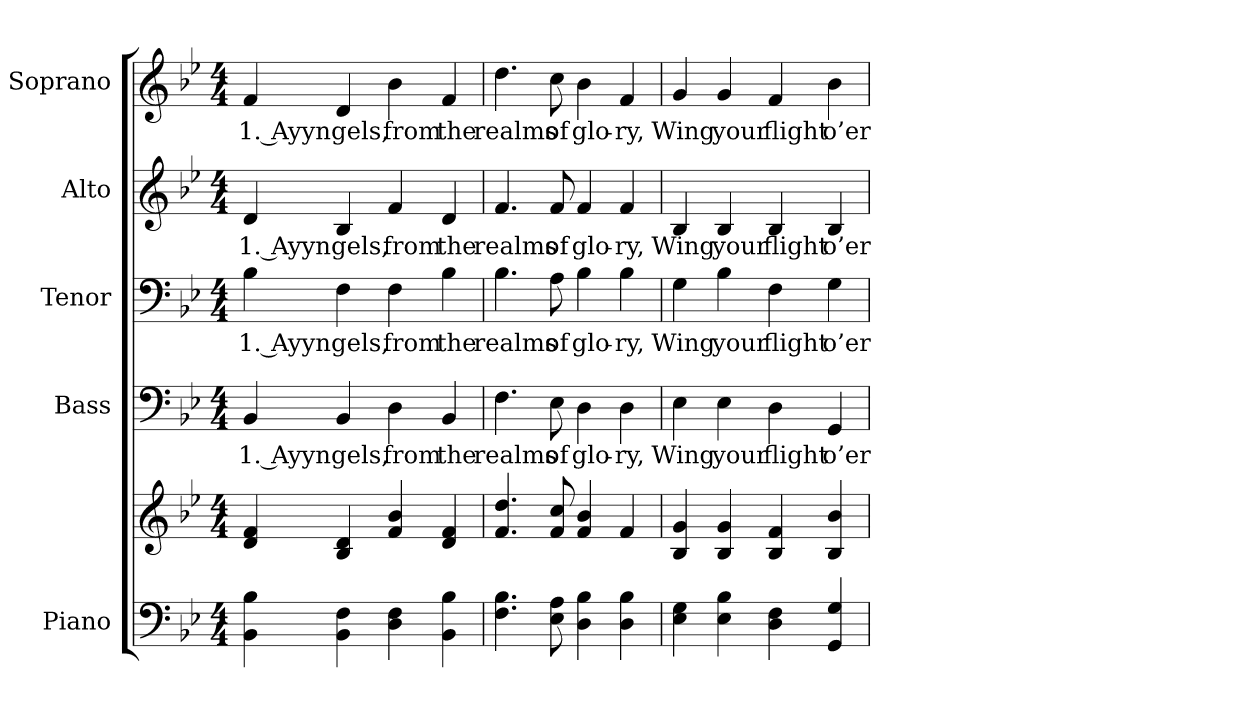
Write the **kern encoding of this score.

**kern	**kern	**kern	**text	**kern	**text	**kern	**text	**kern	**text
*part5	*part5	*part4	*part4	*part3	*part3	*part2	*part2	*part1	*part1
*staff6	*staff5	*staff4	*staff4	*staff3	*staff3	*staff2	*staff2	*staff1	*staff1
*I"Piano	*	*I"Bass	*	*I"Tenor	*	*I"Alto	*	*I"Soprano	*
*I'Pno.	*	*I'B.	*	*I'T.	*	*I'A.	*	*I'S.	*
!!LO:PB:g=z
*clefF4	*clefG2	*clefF4	*	*clefF4	*	*clefG2	*	*clefG2	*
*k[b-e-]	*k[b-e-]	*k[b-e-]	*	*k[b-e-]	*	*k[b-e-]	*	*k[b-e-]	*
*B-:	*B-:	*B-:	*	*B-:	*	*B-:	*	*B-:	*
*M4/4	*M4/4	*M4/4	*	*M4/4	*	*M4/4	*	*M4/4	*
*MM120	*MM120	*MM120	*	*MM120	*	*MM120	*	*MM120	*
=1	=1	=1	=1	=1	=1	=1	=1	=1	=1
!	!	!	!LO:LY:b:color=#000000	!	!	!	!	!	!
!	!	!	!	!	!LO:LY:b:color=#000000	!	!	!	!
!	!	!	!	!	!	!	!LO:LY:b:color=#000000	!	!
!	!	!	!	!	!	!	!	!	!LO:LY:b:color=#000000
4BB-i\ 4B-i	4di/ 4fi	4BB-i/	1. Ayyn	4B-i\	1. Ayyn	4di/	1. Ayyn	4fi/	1. Ayyn
!	!	!	!LO:LY:b:color=#000000	!	!	!	!	!	!
!	!	!	!	!	!LO:LY:b:color=#000000	!	!	!	!
!	!	!	!	!	!	!	!LO:LY:b:color=#000000	!	!
!	!	!	!	!	!	!	!	!	!LO:LY:b:color=#000000
4BB-i\ 4Fi	4B-i/ 4di	4BB-i/	gels,	4Fi\	gels,	4B-i/	gels,	4di/	gels,
!	!	!	!LO:LY:b:color=#000000	!	!	!	!	!	!
!	!	!	!	!	!LO:LY:b:color=#000000	!	!	!	!
!	!	!	!	!	!	!	!LO:LY:b:color=#000000	!	!
!	!	!	!	!	!	!	!	!	!LO:LY:b:color=#000000
4Di\ 4Fi	4fi/ 4b-i	4Di\	from	4Fi\	from	4fi/	from	4b-i\	from
!	!	!	!LO:LY:b:color=#000000	!	!	!	!	!	!
!	!	!	!	!	!LO:LY:b:color=#000000	!	!	!	!
!	!	!	!	!	!	!	!LO:LY:b:color=#000000	!	!
!	!	!	!	!	!	!	!	!	!LO:LY:b:color=#000000
4BB-i\ 4B-i	4di/ 4fi	4BB-i/	the	4B-i\	the	4di/	the	4fi/	the
=2	=2	=2	=2	=2	=2	=2	=2	=2	=2
!	!	!	!LO:LY:b:color=#000000	!	!	!	!	!	!
!	!	!	!	!	!LO:LY:b:color=#000000	!	!	!	!
!	!	!	!	!	!	!	!LO:LY:b:color=#000000	!	!
!	!	!	!	!	!	!	!	!	!LO:LY:b:color=#000000
4.Fi\ 4.B-i	4.fi/ 4.ddi	4.Fi\	realms	4.B-i\	realms	4.fi/	realms	4.ddi\	realms
!	!	!	!LO:LY:b:color=#000000	!	!	!	!	!	!
!	!	!	!	!	!LO:LY:b:color=#000000	!	!	!	!
!	!	!	!	!	!	!	!LO:LY:b:color=#000000	!	!
!	!	!	!	!	!	!	!	!	!LO:LY:b:color=#000000
8E-i\ 8Ai	8fi/ 8cci	8E-i\	of	8Ai\	of	8fi/	of	8cci\	of
!	!	!	!LO:LY:b:color=#000000	!	!	!	!	!	!
!	!	!	!	!	!LO:LY:b:color=#000000	!	!	!	!
!	!	!	!	!	!	!	!LO:LY:b:color=#000000	!	!
!	!	!	!	!	!	!	!	!	!LO:LY:b:color=#000000
4Di\ 4B-i	4fi/ 4b-i	4Di\	glo-	4B-i\	glo-	4fi/	glo-	4b-i\	glo-
!	!	!	!LO:LY:b:color=#000000	!	!	!	!	!	!
!	!	!	!	!	!LO:LY:b:color=#000000	!	!	!	!
!	!	!	!	!	!	!	!LO:LY:b:color=#000000	!	!
!	!	!	!	!	!	!	!	!	!LO:LY:b:color=#000000
4Di\ 4B-i	4fi/	4Di\	-ry,	4B-i\	-ry,	4fi/	-ry,	4fi/	-ry,
!!LO:PB:g=z
=3	=3	=3	=3	=3	=3	=3	=3	=3	=3
!	!	!	!LO:LY:b:color=#000000	!	!	!	!	!	!
!	!	!	!	!	!LO:LY:b:color=#000000	!	!	!	!
!	!	!	!	!	!	!	!LO:LY:b:color=#000000	!	!
!	!	!	!	!	!	!	!	!	!LO:LY:b:color=#000000
4E-i\ 4Gi	4B-i/ 4gi	4E-i\	Wing	4Gi\	Wing	4B-i/	Wing	4gi/	Wing
!	!	!	!LO:LY:b:color=#000000	!	!	!	!	!	!
!	!	!	!	!	!LO:LY:b:color=#000000	!	!	!	!
!	!	!	!	!	!	!	!LO:LY:b:color=#000000	!	!
!	!	!	!	!	!	!	!	!	!LO:LY:b:color=#000000
4E-i\ 4B-i	4B-i/ 4gi	4E-i\	your	4B-i\	your	4B-i/	your	4gi/	your
!	!	!	!LO:LY:b:color=#000000	!	!	!	!	!	!
!	!	!	!	!	!LO:LY:b:color=#000000	!	!	!	!
!	!	!	!	!	!	!	!LO:LY:b:color=#000000	!	!
!	!	!	!	!	!	!	!	!	!LO:LY:b:color=#000000
4Di\ 4Fi	4B-i/ 4fi	4Di\	flight	4Fi\	flight	4B-i/	flight	4fi/	flight
!	!	!	!LO:LY:b:color=#000000	!	!	!	!	!	!
!	!	!	!	!	!LO:LY:b:color=#000000	!	!	!	!
!	!	!	!	!	!	!	!LO:LY:b:color=#000000	!	!
!	!	!	!	!	!	!	!	!	!LO:LY:b:color=#000000
4GGi/ 4Gi	4B-i/ 4b-i	4GGi/	o’er	4Gi\	o’er	4B-i/	o’er	4b-i\	o’er
=	=	=	=	=	=	=	=	=	=
*-	*-	*-	*-	*-	*-	*-	*-	*-	*-
